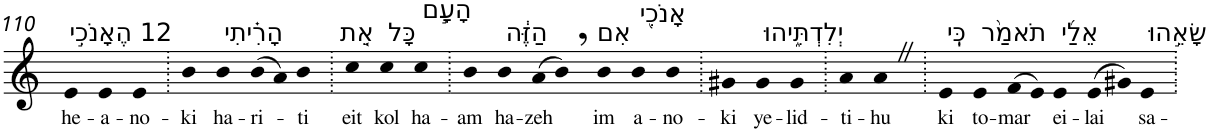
**kern	**text
*part1	*part1
*staff1	*staff1
*I"Piano	*
*I'Pno	*
!!LO:PB:g=z
*clefG2	*
*k[]	*
=110	=110
!LO:TX:a:t=12 הֶאָנֹכִ֣י	!
!	!LO:LY:b
4e	he-
!	!LO:LY:b
4e	-a-
!	!LO:LY:b
4e	-no-
=111.	=111.
!	!LO:LY:b
4b	-ki
!LO:TX:a:t=הָרִ֗יתִי	!
!	!LO:LY:b
4b	ha-
!	!LO:LY:b
(>8b	-ri-
8a)	.
!	!LO:LY:b
4b	-ti
=112.	=112.
!LO:TX:a:t=אֵ֚ת	!
!	!LO:LY:b
4cc	eit
!LO:TX:a:t=כָּל	!
!	!LO:LY:b
4cc	kol
!LO:TX:a:t=הָעָ֣ם	!
!	!LO:LY:b
4cc	ha-
=113.	=113.
!	!LO:LY:b
4b	-am
!LO:TX:a:t=הַזֶּ֔ה	!
!	!LO:LY:b
4b	ha-
!	!LO:LY:b
(>8a	-zeh
8b,)	.
!LO:TX:a:t=אִם	!
!	!LO:LY:b
4b	im
!LO:TX:a:t=אָנֹכִ֖י	!
!	!LO:LY:b
4b	a-
!	!LO:LY:b
4b	-no-
=114.	=114.
!	!LO:LY:b
4g#X	-ki
!LO:TX:a:t=יְלִדְתִּ֑יהוּ	!
!	!LO:LY:b
4g#	ye-
!	!LO:LY:b
4g#	-lid-
=115.	=115.
!	!LO:LY:b
4a	-ti-
!	!LO:LY:b
4aZ	-hu
=116.	=116.
!LO:TX:a:t=כִּֽי	!
!	!LO:LY:b
4e	ki
!LO:TX:a:t=תֹאמַ֨ר	!
!	!LO:LY:b
4e	to-
!	!LO:LY:b
(>8f	-mar
8e)	.
!LO:TX:a:t=אֵלַ֜י	!
!	!LO:LY:b
4e	ei-
!	!LO:LY:b
(>8e	-lai
8g#X)	.
!LO:TX:a:t=שָׂאֵ֣הוּ	!
!	!LO:LY:b
4e	sa-
=.	=.
*-	*-
